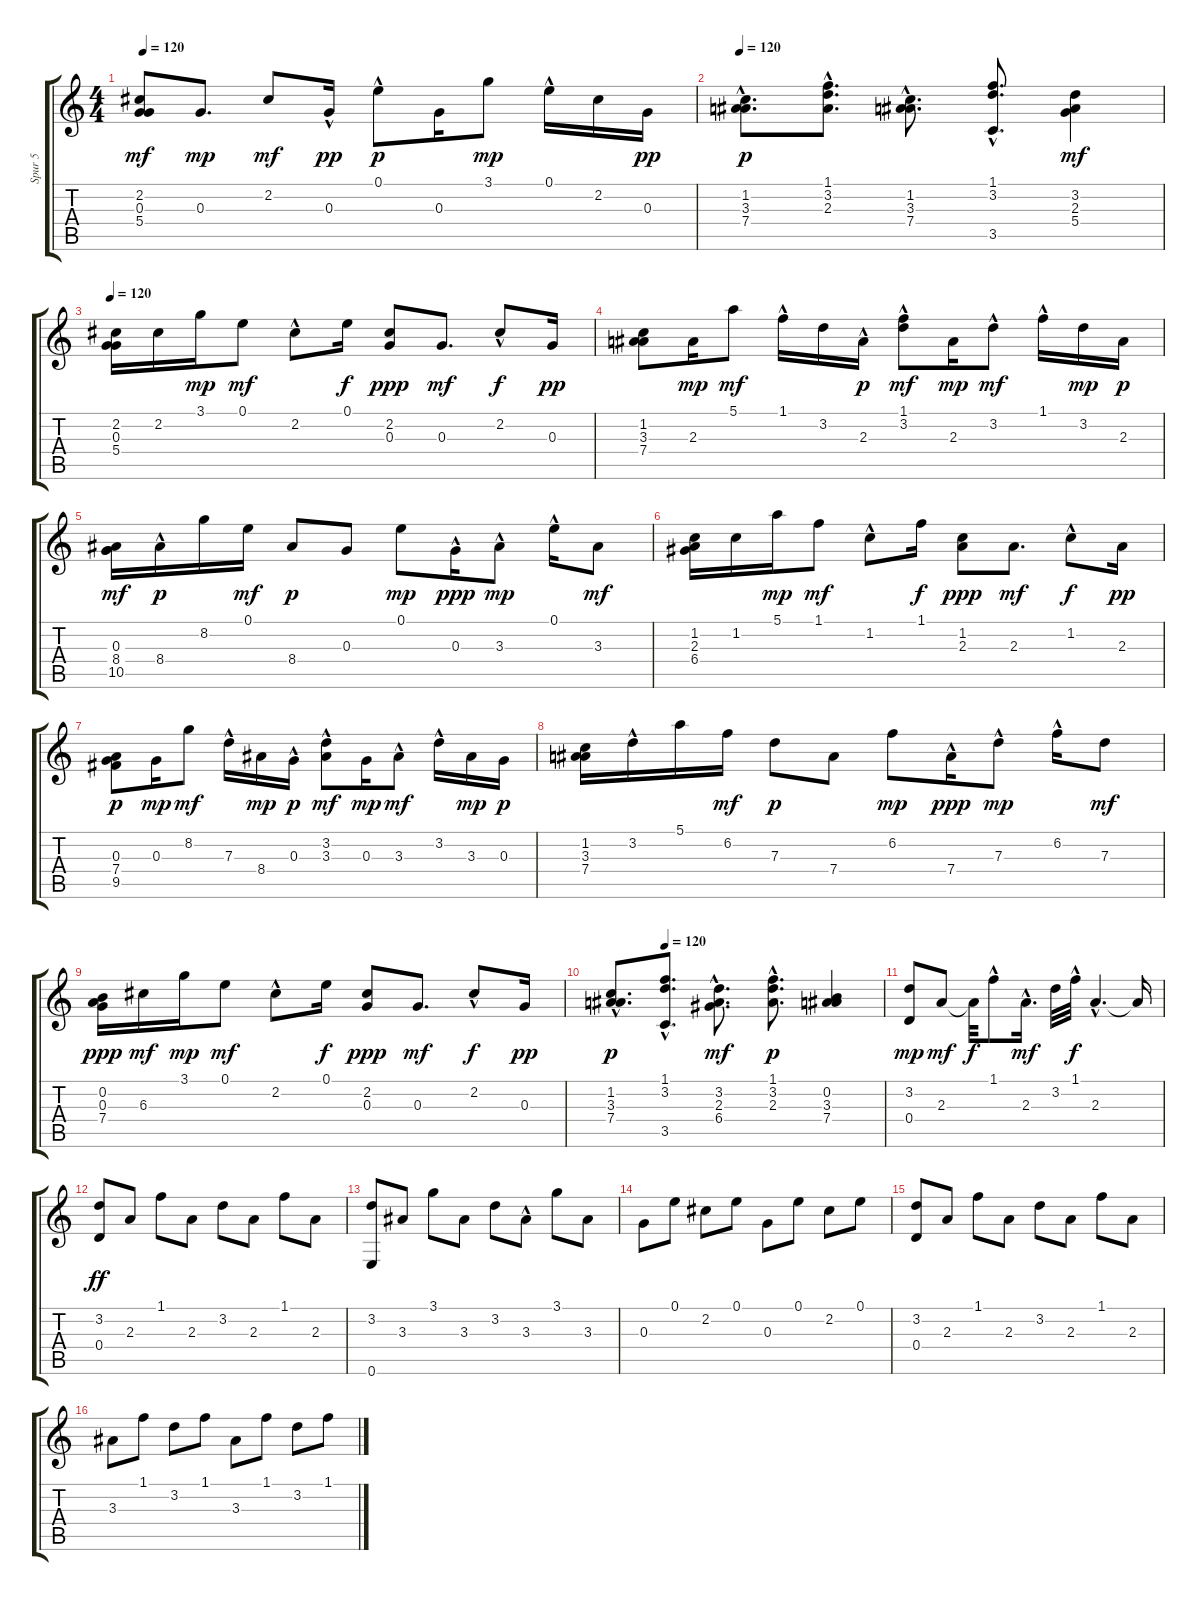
\track ("Spur 5" "Spur 5") {instrument acousticguitarsteel}
\staff {score tabs}
\tuning (E4 B3 G3 D3 A2 E2) {hide}
\ts (4 4)
\tempo 120
\clef g2
\ks c
(2.2 0.3 5.4).8{dy mf} 0.3.8{d dy mp} 2.2.8{dy mf} 0.3{hac}.16{dy pp} 0.1{hac}.8{dy p} 0.3.16 3.1.8{dy mp} 0.1{hac}.16 2.2.16 0.3.16{dy pp} |
\tempo 120
(1.2{hac} 3.3{hac} 7.4{hac}).8{d dy p} (1.1{hac} 3.2{hac} 2.3{hac}).8{d} (1.2{hac} 3.3{hac} 7.4{hac}).8{d} (1.1{hac} 3.2{hac} 3.5{hac}).8{d} (3.2 2.3 5.4).4{dy mf} |
\tempo 120
(2.2 0.3 5.4).16 2.2.16 3.1.16{dy mp} 0.1.8{dy mf} 2.2{hac}.8 0.1.16{dy f} (2.2 0.3).8{dy ppp} 0.3.8{d dy mf} 2.2{hac}.8{dy f} 0.3.16{dy pp} |
(1.2 3.3 7.4).8 2.3.16{dy mp} 5.1.8{dy mf} 1.1{hac}.16 3.2.16 2.3{hac}.16{dy p} (1.1 3.2{hac}).8{dy mf} 2.3.16{dy mp} 3.2{hac}.8{dy mf} 1.1{hac}.16 3.2.16{dy mp} 2.3.16{dy p} |
(0.3 8.4 10.5).16{dy mf} 8.4{hac}.16{dy p} 8.2.16 0.1.16{dy mf} 8.4.8{dy p} 0.3.8 0.1.8{dy mp} 0.3{hac}.16{dy ppp} 3.3{hac}.8{dy mp} 0.1{hac}.16 3.3.8{dy mf} |
(1.2 2.3 6.4).16 1.2.16 5.1.16{dy mp} 1.1.8{dy mf} 1.2{hac}.8 1.1.16{dy f} (1.2 2.3).8{dy ppp} 2.3.8{d dy mf} 1.2{hac}.8{dy f} 2.3.16{dy pp} |
(0.3 7.4 9.5).8{dy p} 0.3.16{dy mp} 8.2.8{dy mf} 7.3{hac}.16 8.4.16{dy mp} 0.3{hac}.16{dy p} (3.2 3.3{hac}).8{dy mf} 0.3.16{dy mp} 3.3{hac}.8{dy mf} 3.2{hac}.16 3.3.16{dy mp} 0.3.16{dy p} |
(1.2 3.3 7.4).16 3.2{hac}.16 5.1.16 6.2.16{dy mf} 7.3.8{dy p} 7.4.8 6.2.8{dy mp} 7.4{hac}.16{dy ppp} 7.3{hac}.8{dy mp} 6.2{hac}.16 7.3.8{dy mf} |
(0.2 0.3 7.4).16{dy ppp} 6.3.16{dy mf} 3.1.16{dy mp} 0.1.8{dy mf} 2.2{hac}.8 0.1.16{dy f} (2.2 0.3).8{dy ppp} 0.3.8{d dy mf} 2.2{hac}.8{dy f} 0.3.16{dy pp} |
\tempo (120 0.1875)
(1.2{hac} 3.3{hac} 7.4{hac}).8{d dy p} (1.1{hac} 3.2{hac} 3.5{hac}).8{d} (3.2{hac} 2.3{hac} 6.4{hac}).8{d dy mf} (1.1{hac} 3.2{hac} 2.3{hac}).8{d dy p} (0.2 3.3 7.4).4 |
(3.2 0.4).8{dy mp balance 6} 2.3.8{dy mf} 2.3{t}.32{dy f} 1.1{hac}.8 2.3{hac}.16{d dy mf} 3.2.32 1.1{hac}.32{dy f} 2.3{hac}.4{d} 2.3{t}.16 |
(3.2 0.4).8{dy ff} 2.3.8 1.1.8 2.3.8 3.2.8 2.3.8 1.1.8 2.3.8 |
(3.2 0.6).8 3.3.8 3.1.8 3.3.8 3.2.8 3.3{hac}.8 3.1.8 3.3.8 |
0.3.8 0.1.8 2.2.8 0.1.8 0.3.8 0.1.8 2.2.8 0.1.8 |
(3.2 0.4).8 2.3.8 1.1.8 2.3.8 3.2.8 2.3.8 1.1.8 2.3.8 |
3.3.8 1.1.8 3.2.8 1.1.8 3.3.8 1.1.8 3.2.8 1.1.8
